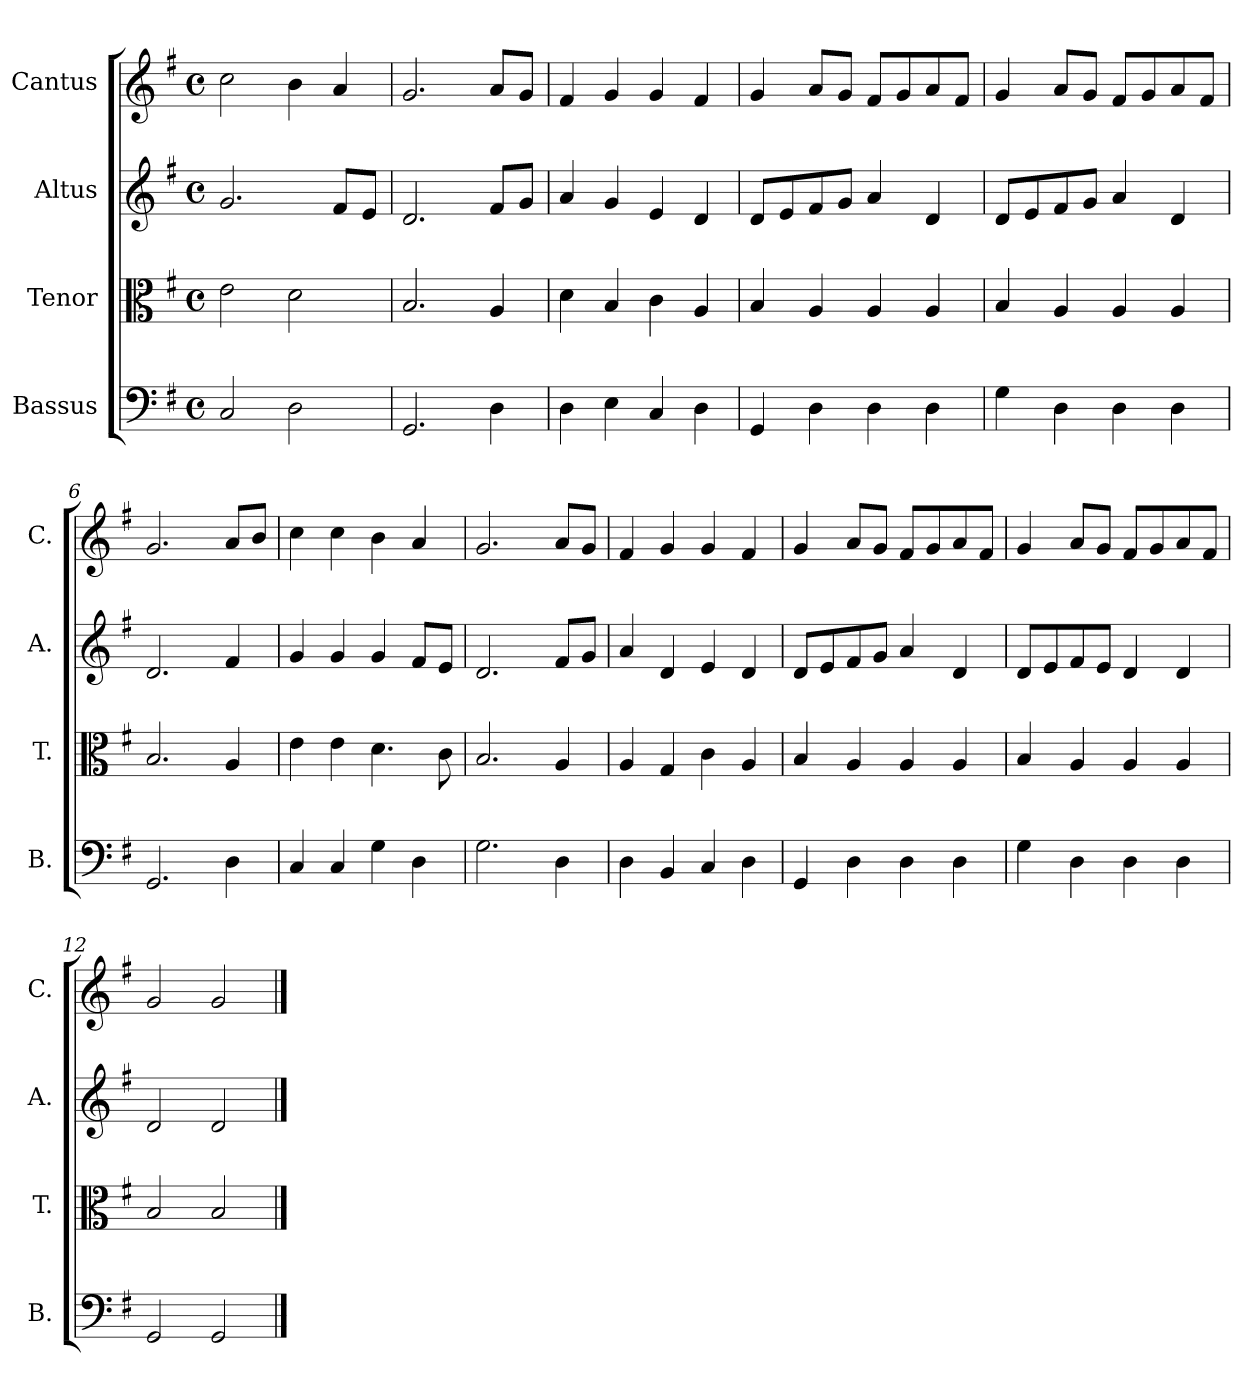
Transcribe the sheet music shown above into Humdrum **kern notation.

**kern	**kern	**kern	**kern
*part4	*part3	*part2	*part1
*staff4	*staff3	*staff2	*staff1
*I"Bassus	*I"Tenor	*I"Altus	*I"Cantus
*I'B.	*I'T.	*I'A.	*I'C.
*clefF4	*clefC3	*clefG2	*clefG2
*k[f#]	*k[f#]	*k[f#]	*k[f#]
*G:	*G:	*G:	*G:
*M4/4	*M4/4	*M4/4	*M4/4
*met(c)	*met(c)	*met(c)	*met(c)
=1	=1	=1	=1
2C/	2e\	2.g/	2cc\
2D\	2d\	.	4b\
.	.	8f#/L	4a/
.	.	8e/J	.
=2	=2	=2	=2
2.GG/	2.B/	2.d/	2.g/
4D\	4A/	8f#/L	8a/L
.	.	8g/J	8g/J
=3	=3	=3	=3
4D\	4d\	4a/	4f#/
4E\	4B/	4g/	4g/
4C/	4c\	4e/	4g/
4D\	4A/	4d/	4f#/
=4	=4	=4	=4
4GG/	4B/	8d/L	4g/
.	.	8e/	.
4D\	4A/	8f#/	8a/L
.	.	8g/J	8g/J
4D\	4A/	4a/	8f#/L
.	.	.	8g/
4D\	4A/	4d/	8a/
.	.	.	8f#/J
=5	=5	=5	=5
4G\	4B/	8d/L	4g/
.	.	8e/	.
4D\	4A/	8f#/	8a/L
.	.	8g/J	8g/J
4D\	4A/	4a/	8f#/L
.	.	.	8g/
4D\	4A/	4d/	8a/
.	.	.	8f#/J
!!LO:LB:g=z
=6	=6	=6	=6
2.GG/	2.B/	2.d/	2.g/
4D\	4A/	4f#/	8a/L
.	.	.	8b/J
=7	=7	=7	=7
4C/	4e\	4g/	4cc\
4C/	4e\	4g/	4cc\
4G\	4.d\	4g/	4b\
4D\	.	8f#/L	4a/
.	8c\	8e/J	.
=8	=8	=8	=8
2.G\	2.B/	2.d/	2.g/
4D\	4A/	8f#/L	8a/L
.	.	8g/J	8g/J
=9	=9	=9	=9
4D\	4A/	4a/	4f#/
4BB/	4G/	4d/	4g/
4C/	4c\	4e/	4g/
4D\	4A/	4d/	4f#/
=10	=10	=10	=10
4GG/	4B/	8d/L	4g/
.	.	8e/	.
4D\	4A/	8f#/	8a/L
.	.	8g/J	8g/J
4D\	4A/	4a/	8f#/L
.	.	.	8g/
4D\	4A/	4d/	8a/
.	.	.	8f#/J
=11	=11	=11	=11
4G\	4B/	8d/L	4g/
.	.	8e/	.
4D\	4A/	8f#/	8a/L
.	.	8e/J	8g/J
4D\	4A/	4d/	8f#/L
.	.	.	8g/
4D\	4A/	4d/	8a/
.	.	.	8f#/J
=12	=12	=12	=12
2GG/	2B/	2d/	2g/
2GG/	2B/	2d/	2g/
==	==	==	==
*-	*-	*-	*-
